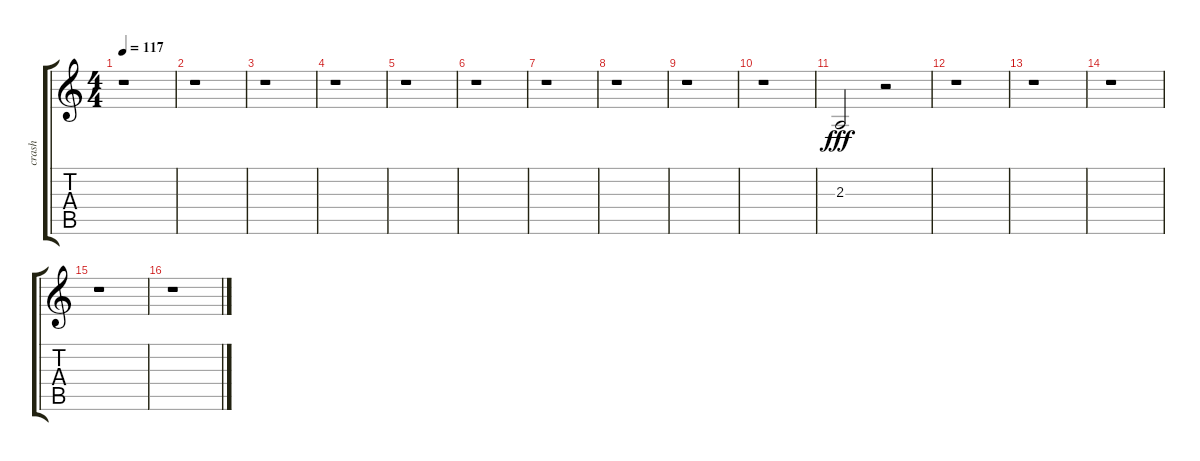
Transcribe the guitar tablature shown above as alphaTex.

\track ("crash" "crash") {instrument drawbarorgan}
\staff {score tabs}
\tuning (E4 B3 G3 D3 A2 E2) {hide}
\ts (4 4)
\tempo 117
\clef g2
\ks c
r.1{dy fff} |
r.1 |
r.1 |
r.1 |
r.1 |
r.1 |
r.1 |
r.1 |
r.1 |
r.1 |
2.3.2{volume 16 instrument drawbarorgan} r.2 |
r.1 |
r.1 |
r.1 |
r.1 |
r.1
